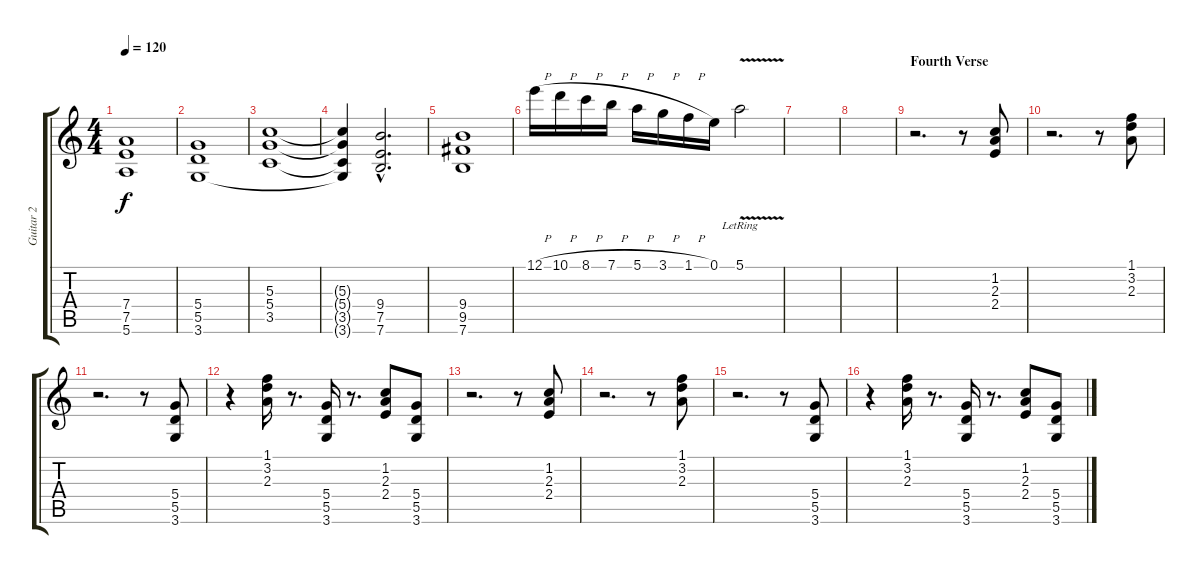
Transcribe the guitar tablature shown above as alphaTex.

\track ("Guitar 2" "Guitar 2") {instrument overdrivenguitar}
\staff {score tabs}
\tuning (E4 B3 G3 D3 A2 E2) {hide}
\ts (4 4)
\tempo 120
\clef g2
\ks c
(7.4 7.5 5.6).1{dy f} |
(5.4 5.5 3.6).1 |
(5.3 5.4 3.5).1 |
(5.3{t} 5.4{t} 3.5{t} 3.6{t}).4 (9.4{hac} 7.5{hac} 7.6{hac}).2{d} |
(9.4 9.5 7.6).1 |
12.1{h}.16 10.1{h}.16 8.1{h}.16 7.1{h}.16 5.1{h}.16 3.1{h}.16 1.1{h}.16 0.1.16 5.1{v lr}.2 |
|
|
\section ("" "Fourth Verse")
r.2{d} r.8 (1.2 2.3 2.4).8 |
r.2{d} r.8 (1.1 3.2 2.3).8 |
r.2{d} r.8 (5.4 5.5 3.6).8 |
r.4 (1.1 3.2 2.3).16 r.8{d} (5.4 5.5 3.6).16 r.8{d} (1.2 2.3 2.4).8 (5.4 5.5 3.6).8 |
r.2{d} r.8 (1.2 2.3 2.4).8 |
r.2{d} r.8 (1.1 3.2 2.3).8 |
r.2{d} r.8 (5.4 5.5 3.6).8 |
r.4 (1.1 3.2 2.3).16 r.8{d} (5.4 5.5 3.6).16 r.8{d} (1.2 2.3 2.4).8 (5.4 5.5 3.6).8
